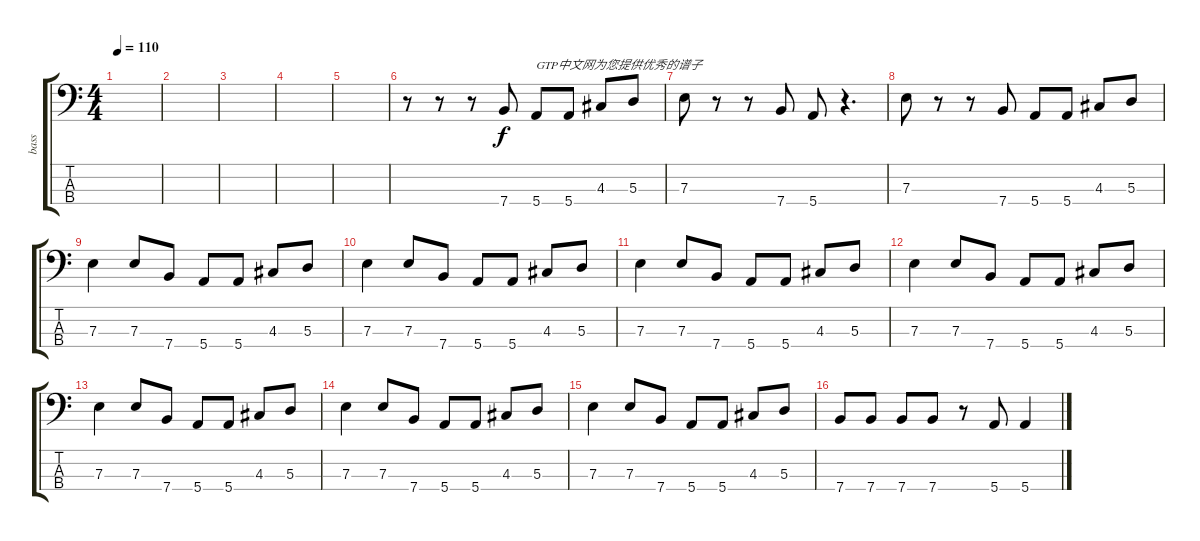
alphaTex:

\track ("bass" "bass") {instrument electricbassfinger}
\staff {score tabs}
\tuning (G2 D2 A1 E1) {hide}
\ts (4 4)
\tempo 110
\clef f4
\ks c
|
|
|
|
|
r.8 r.8 r.8 7.4.8 5.4.8{txt "GTP中文网为您提供优秀的谱子"} 5.4.8 4.3.8 5.3.8 |
7.3.8 r.8 r.8 7.4.8 5.4.8 r.4{d} |
7.3.8 r.8 r.8 7.4.8 5.4.8 5.4.8 4.3.8 5.3.8 |
7.3.4 7.3.8 7.4.8 5.4.8 5.4.8 4.3.8 5.3.8 |
7.3.4 7.3.8 7.4.8 5.4.8 5.4.8 4.3.8 5.3.8 |
7.3.4 7.3.8 7.4.8 5.4.8 5.4.8 4.3.8 5.3.8 |
7.3.4 7.3.8 7.4.8 5.4.8 5.4.8 4.3.8 5.3.8 |
7.3.4 7.3.8 7.4.8 5.4.8 5.4.8 4.3.8 5.3.8 |
7.3.4 7.3.8 7.4.8 5.4.8 5.4.8 4.3.8 5.3.8 |
7.3.4 7.3.8 7.4.8 5.4.8 5.4.8 4.3.8 5.3.8 |
7.4.8 7.4.8 7.4.8 7.4.8 r.8 5.4.8 5.4.4
